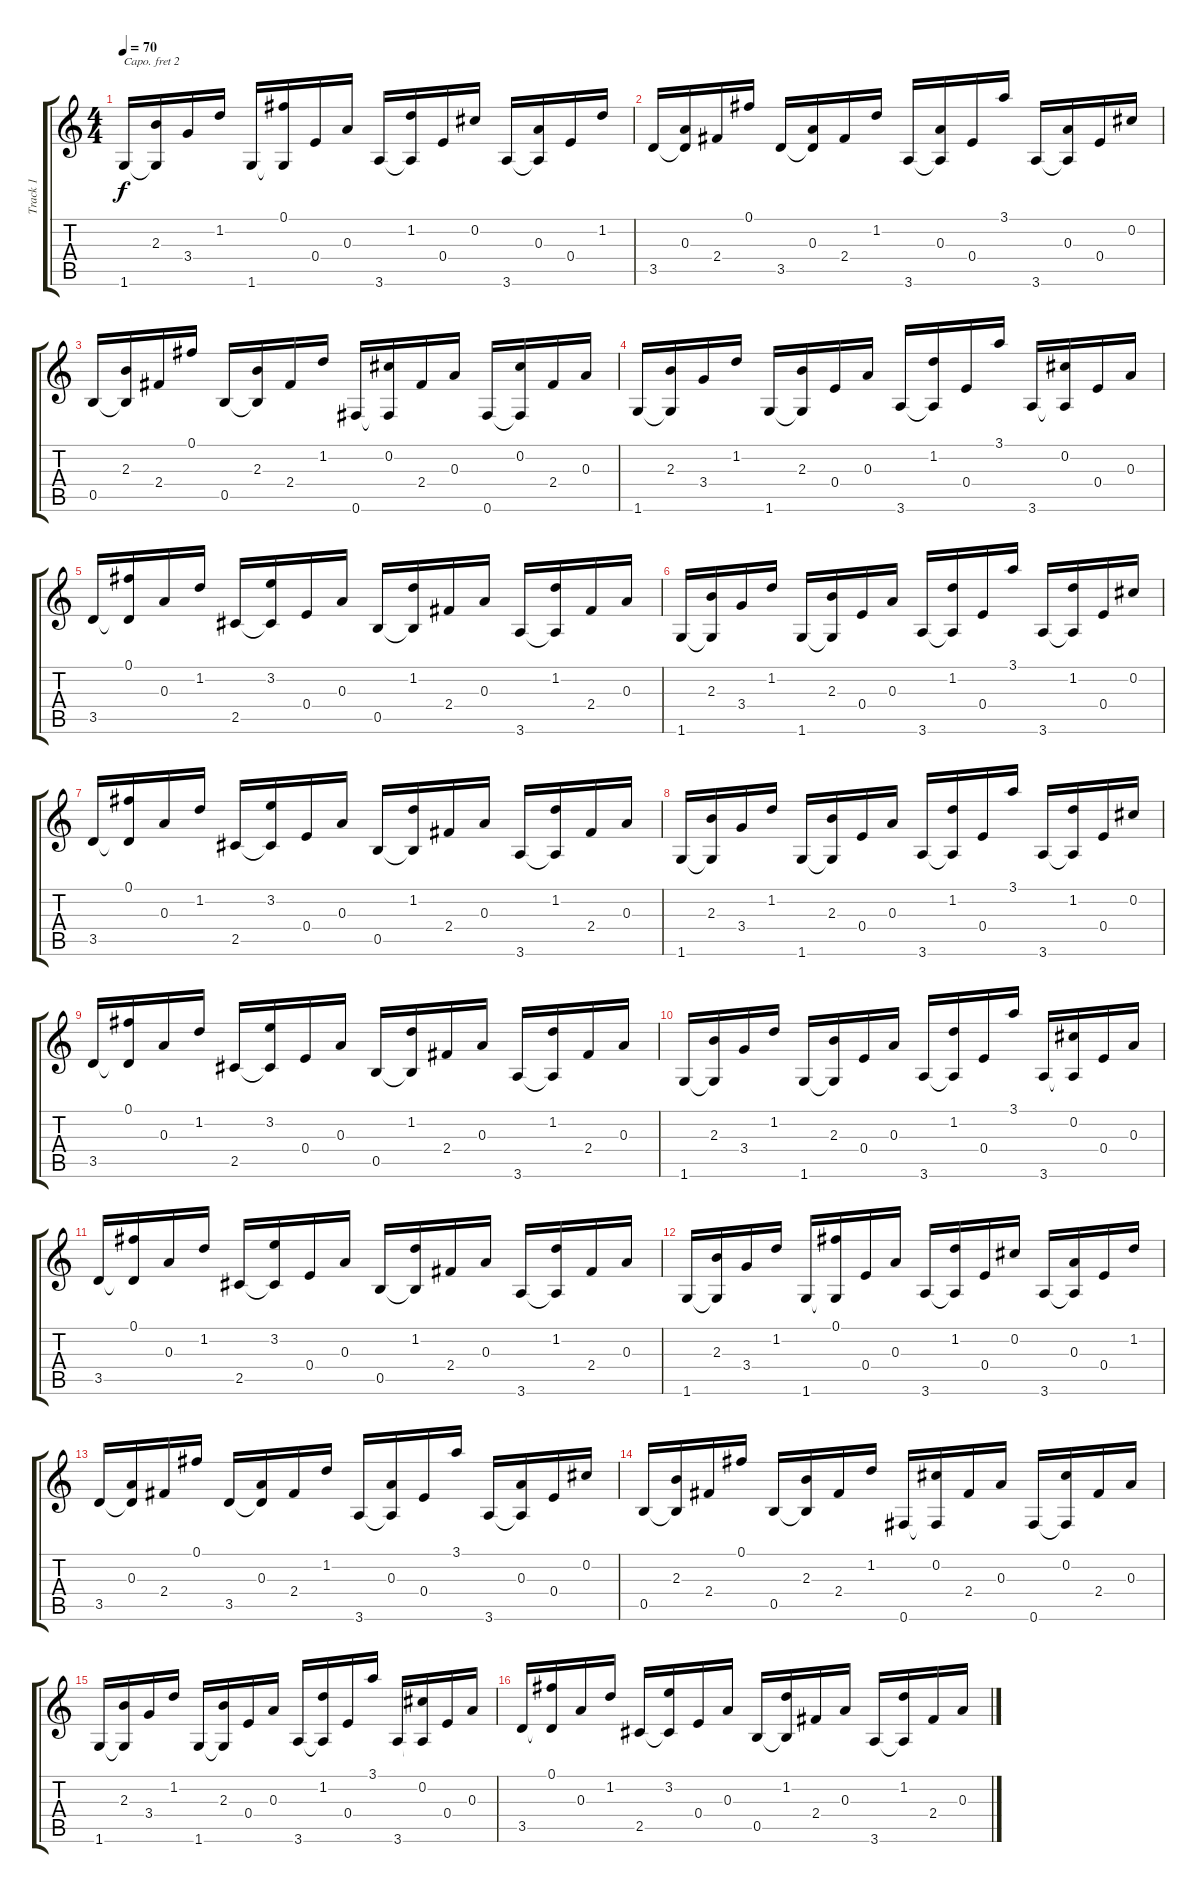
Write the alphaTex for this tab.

\track ("Track 1" "Track 1") {instrument acousticguitarnylon}
\staff {score tabs}
\capo 2
\tuning (E4 B3 G3 D3 A2 E2) {hide}
\ts (4 4)
\tempo 70
\clef g2
\ks c
1.6.16{dy f} (2.3 1.6{t}).16 3.4.16 1.2.16 1.6.16 (0.1 1.6{t}).16 0.4.16 0.3.16 3.6.16 (1.2 3.6{t}).16 0.4.16 0.2.16 3.6.16 (0.3 3.6{t}).16 0.4.16 1.2.16 |
3.5.16 (0.3 3.5{t}).16 2.4.16 0.1.16 3.5.16 (0.3 3.5{t}).16 2.4.16 1.2.16 3.6.16 (0.3 3.6{t}).16 0.4.16 3.1.16 3.6.16 (0.3 3.6{t}).16 0.4.16 0.2.16 |
0.5.16 (2.3 0.5{t}).16 2.4.16 0.1.16 0.5.16 (2.3 0.5{t}).16 2.4.16 1.2.16 0.6.16 (0.2 0.6{t}).16 2.4.16 0.3.16 0.6.16 (0.2 0.6{t}).16 2.4.16 0.3.16 |
1.6.16 (2.3 1.6{t}).16 3.4.16 1.2.16 1.6.16 (2.3 1.6{t}).16 0.4.16 0.3.16 3.6.16 (1.2 3.6{t}).16 0.4.16 3.1.16 3.6.16 (0.2 3.6{t}).16 0.4.16 0.3.16 |
3.5.16 (0.1 3.5{t}).16 0.3.16 1.2.16 2.5.16 (3.2 2.5{t}).16 0.4.16 0.3.16 0.5.16 (1.2 0.5{t}).16 2.4.16 0.3.16 3.6.16 (1.2 3.6{t}).16 2.4.16 0.3.16 |
1.6.16 (2.3 1.6{t}).16 3.4.16 1.2.16 1.6.16 (2.3 1.6{t}).16 0.4.16 0.3.16 3.6.16 (1.2 3.6{t}).16 0.4.16 3.1.16 3.6.16 (1.2 3.6{t}).16 0.4.16 0.2.16 |
3.5.16 (0.1 3.5{t}).16 0.3.16 1.2.16 2.5.16 (3.2 2.5{t}).16 0.4.16 0.3.16 0.5.16 (1.2 0.5{t}).16 2.4.16 0.3.16 3.6.16 (1.2 3.6{t}).16 2.4.16 0.3.16 |
1.6.16 (2.3 1.6{t}).16 3.4.16 1.2.16 1.6.16 (2.3 1.6{t}).16 0.4.16 0.3.16 3.6.16 (1.2 3.6{t}).16 0.4.16 3.1.16 3.6.16 (1.2 3.6{t}).16 0.4.16 0.2.16 |
3.5.16 (0.1 3.5{t}).16 0.3.16 1.2.16 2.5.16 (3.2 2.5{t}).16 0.4.16 0.3.16 0.5.16 (1.2 0.5{t}).16 2.4.16 0.3.16 3.6.16 (1.2 3.6{t}).16 2.4.16 0.3.16 |
1.6.16 (2.3 1.6{t}).16 3.4.16 1.2.16 1.6.16 (2.3 1.6{t}).16 0.4.16 0.3.16 3.6.16 (1.2 3.6{t}).16 0.4.16 3.1.16 3.6.16 (0.2 3.6{t}).16 0.4.16 0.3.16 |
3.5.16 (0.1 3.5{t}).16 0.3.16 1.2.16 2.5.16 (3.2 2.5{t}).16 0.4.16 0.3.16 0.5.16 (1.2 0.5{t}).16 2.4.16 0.3.16 3.6.16 (1.2 3.6{t}).16 2.4.16 0.3.16 |
1.6.16 (2.3 1.6{t}).16 3.4.16 1.2.16 1.6.16 (0.1 1.6{t}).16 0.4.16 0.3.16 3.6.16 (1.2 3.6{t}).16 0.4.16 0.2.16 3.6.16 (0.3 3.6{t}).16 0.4.16 1.2.16 |
3.5.16 (0.3 3.5{t}).16 2.4.16 0.1.16 3.5.16 (0.3 3.5{t}).16 2.4.16 1.2.16 3.6.16 (0.3 3.6{t}).16 0.4.16 3.1.16 3.6.16 (0.3 3.6{t}).16 0.4.16 0.2.16 |
0.5.16 (2.3 0.5{t}).16 2.4.16 0.1.16 0.5.16 (2.3 0.5{t}).16 2.4.16 1.2.16 0.6.16 (0.2 0.6{t}).16 2.4.16 0.3.16 0.6.16 (0.2 0.6{t}).16 2.4.16 0.3.16 |
1.6.16 (2.3 1.6{t}).16 3.4.16 1.2.16 1.6.16 (2.3 1.6{t}).16 0.4.16 0.3.16 3.6.16 (1.2 3.6{t}).16 0.4.16 3.1.16 3.6.16 (0.2 3.6{t}).16 0.4.16 0.3.16 |
3.5.16 (0.1 3.5{t}).16 0.3.16 1.2.16 2.5.16 (3.2 2.5{t}).16 0.4.16 0.3.16 0.5.16 (1.2 0.5{t}).16 2.4.16 0.3.16 3.6.16 (1.2 3.6{t}).16 2.4.16 0.3.16
